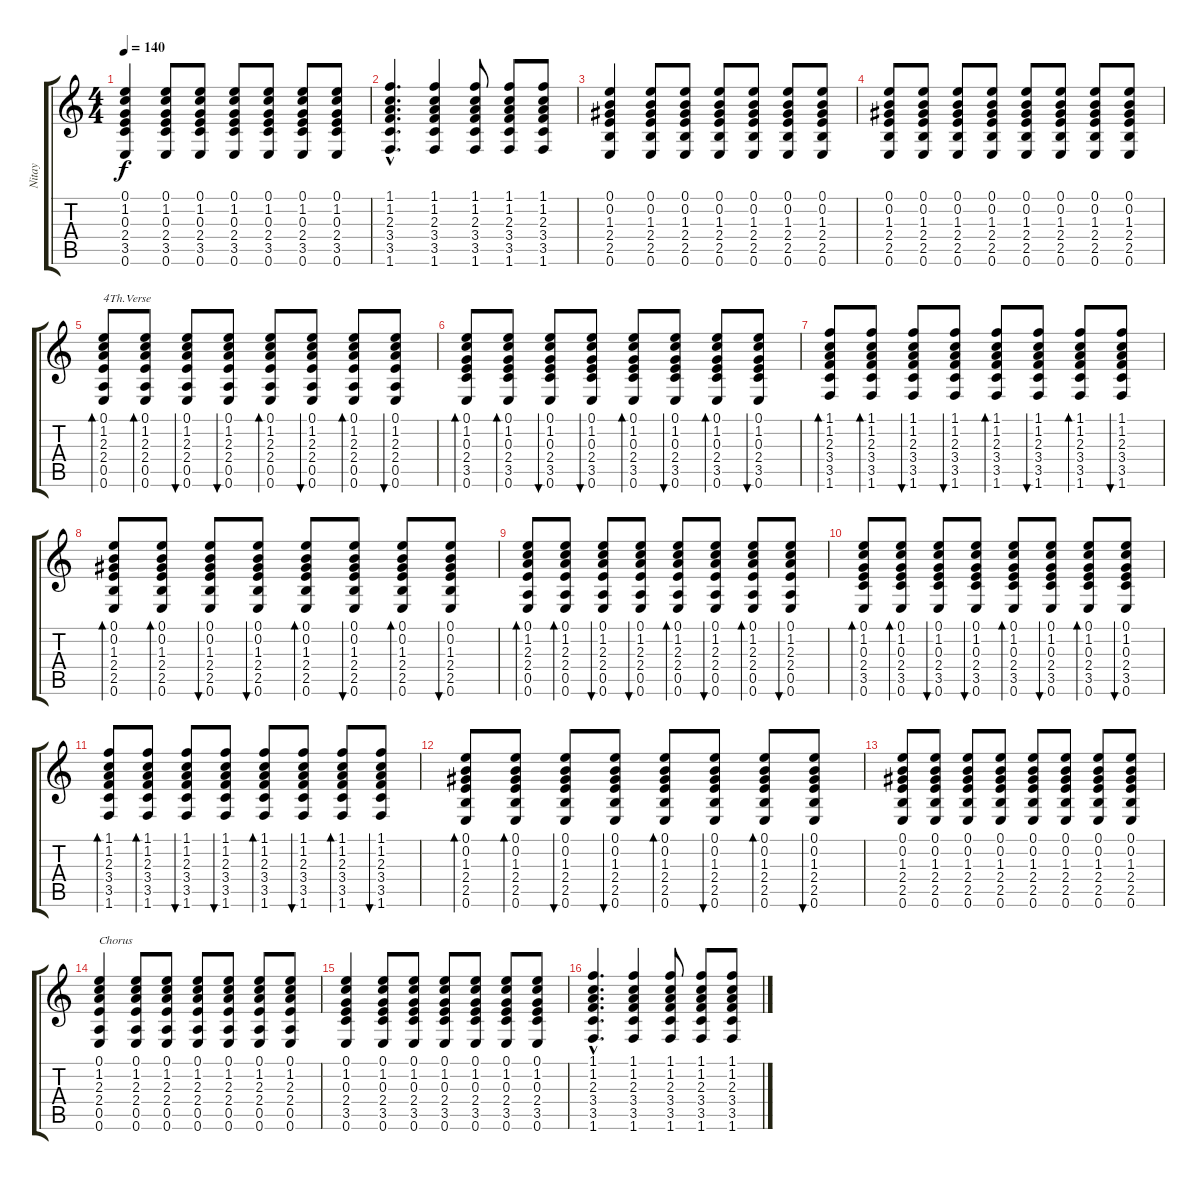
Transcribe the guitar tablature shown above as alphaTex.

\track ("Nitay" "Nitay") {instrument acousticguitarsteel}
\staff {score tabs}
\tuning (E4 B3 G3 D3 A2 E2) {hide}
\ts (4 4)
\tempo 140
\clef g2
\ks c
(0.1 1.2 0.3 2.4 3.5 0.6).4{dy f} (0.1 1.2 0.3 2.4 3.5 0.6).8 (0.1 1.2 0.3 2.4 3.5 0.6).8 (0.1 1.2 0.3 2.4 3.5 0.6).8 (0.1 1.2 0.3 2.4 3.5 0.6).8 (0.1 1.2 0.3 2.4 3.5 0.6).8 (0.1 1.2 0.3 2.4 3.5 0.6).8 |
(1.1{hac} 1.2{hac} 2.3{hac} 3.4{hac} 3.5{hac} 1.6{hac}).4{d} (1.1 1.2 2.3 3.4 3.5 1.6).4 (1.1 1.2 2.3 3.4 3.5 1.6).8 (1.1 1.2 2.3 3.4 3.5 1.6).8 (1.1 1.2 2.3 3.4 3.5 1.6).8 |
(0.1 0.2 1.3 2.4 2.5 0.6).4 (0.1 0.2 1.3 2.4 2.5 0.6).8 (0.1 0.2 1.3 2.4 2.5 0.6).8 (0.1 0.2 1.3 2.4 2.5 0.6).8 (0.1 0.2 1.3 2.4 2.5 0.6).8 (0.1 0.2 1.3 2.4 2.5 0.6).8 (0.1 0.2 1.3 2.4 2.5 0.6).8 |
(0.1 0.2 1.3 2.4 2.5 0.6).8 (0.1 0.2 1.3 2.4 2.5 0.6).8 (0.1 0.2 1.3 2.4 2.5 0.6).8 (0.1 0.2 1.3 2.4 2.5 0.6).8 (0.1 0.2 1.3 2.4 2.5 0.6).8 (0.1 0.2 1.3 2.4 2.5 0.6).8 (0.1 0.2 1.3 2.4 2.5 0.6).8 (0.1 0.2 1.3 2.4 2.5 0.6).8 |
(0.1 1.2 2.3 2.4 0.5 0.6).8{bd 30 txt "4Th.Verse"} (0.1 1.2 2.3 2.4 0.5 0.6).8{bd 30} (0.1 1.2 2.3 2.4 0.5 0.6).8{bu 30} (0.1 1.2 2.3 2.4 0.5 0.6).8{bu 30} (0.1 1.2 2.3 2.4 0.5 0.6).8{bd 30} (0.1 1.2 2.3 2.4 0.5 0.6).8{bu 30} (0.1 1.2 2.3 2.4 0.5 0.6).8{bd 30} (0.1 1.2 2.3 2.4 0.5 0.6).8{bu 30} |
(0.1 1.2 0.3 2.4 3.5 0.6).8{bd 30} (0.1 1.2 0.3 2.4 3.5 0.6).8{bd 30} (0.1 1.2 0.3 2.4 3.5 0.6).8{bu 30} (0.1 1.2 0.3 2.4 3.5 0.6).8{bu 30} (0.1 1.2 0.3 2.4 3.5 0.6).8{bd 30} (0.1 1.2 0.3 2.4 3.5 0.6).8{bu 30} (0.1 1.2 0.3 2.4 3.5 0.6).8{bd 30} (0.1 1.2 0.3 2.4 3.5 0.6).8{bu 30} |
(1.1 1.2 2.3 3.4 3.5 1.6).8{bd 30} (1.1 1.2 2.3 3.4 3.5 1.6).8{bd 30} (1.1 1.2 2.3 3.4 3.5 1.6).8{bu 30} (1.1 1.2 2.3 3.4 3.5 1.6).8{bu 30} (1.1 1.2 2.3 3.4 3.5 1.6).8{bd 30} (1.1 1.2 2.3 3.4 3.5 1.6).8{bu 30} (1.1 1.2 2.3 3.4 3.5 1.6).8{bd 30} (1.1 1.2 2.3 3.4 3.5 1.6).8{bu 30} |
(0.1 0.2 1.3 2.4 2.5 0.6).8{bd 30} (0.1 0.2 1.3 2.4 2.5 0.6).8{bd 30} (0.1 0.2 1.3 2.4 2.5 0.6).8{bu 30} (0.1 0.2 1.3 2.4 2.5 0.6).8{bu 30} (0.1 0.2 1.3 2.4 2.5 0.6).8{bd 30} (0.1 0.2 1.3 2.4 2.5 0.6).8{bu 30} (0.1 0.2 1.3 2.4 2.5 0.6).8{bd 30} (0.1 0.2 1.3 2.4 2.5 0.6).8{bu 30} |
(0.1 1.2 2.3 2.4 0.5 0.6).8{bd 30} (0.1 1.2 2.3 2.4 0.5 0.6).8{bd 30} (0.1 1.2 2.3 2.4 0.5 0.6).8{bu 30} (0.1 1.2 2.3 2.4 0.5 0.6).8{bu 30} (0.1 1.2 2.3 2.4 0.5 0.6).8{bd 30} (0.1 1.2 2.3 2.4 0.5 0.6).8{bu 30} (0.1 1.2 2.3 2.4 0.5 0.6).8{bd 30} (0.1 1.2 2.3 2.4 0.5 0.6).8{bu 30} |
(0.1 1.2 0.3 2.4 3.5 0.6).8{bd 30} (0.1 1.2 0.3 2.4 3.5 0.6).8{bd 30} (0.1 1.2 0.3 2.4 3.5 0.6).8{bu 30} (0.1 1.2 0.3 2.4 3.5 0.6).8{bu 30} (0.1 1.2 0.3 2.4 3.5 0.6).8{bd 30} (0.1 1.2 0.3 2.4 3.5 0.6).8{bu 30} (0.1 1.2 0.3 2.4 3.5 0.6).8{bd 30} (0.1 1.2 0.3 2.4 3.5 0.6).8{bu 30} |
(1.1 1.2 2.3 3.4 3.5 1.6).8{bd 30} (1.1 1.2 2.3 3.4 3.5 1.6).8{bd 30} (1.1 1.2 2.3 3.4 3.5 1.6).8{bu 30} (1.1 1.2 2.3 3.4 3.5 1.6).8{bu 30} (1.1 1.2 2.3 3.4 3.5 1.6).8{bd 30} (1.1 1.2 2.3 3.4 3.5 1.6).8{bu 30} (1.1 1.2 2.3 3.4 3.5 1.6).8{bd 30} (1.1 1.2 2.3 3.4 3.5 1.6).8{bu 30} |
(0.1 0.2 1.3 2.4 2.5 0.6).8{bd 30} (0.1 0.2 1.3 2.4 2.5 0.6).8{bd 30} (0.1 0.2 1.3 2.4 2.5 0.6).8{bu 30} (0.1 0.2 1.3 2.4 2.5 0.6).8{bu 30} (0.1 0.2 1.3 2.4 2.5 0.6).8{bd 30} (0.1 0.2 1.3 2.4 2.5 0.6).8{bu 30} (0.1 0.2 1.3 2.4 2.5 0.6).8{bd 30} (0.1 0.2 1.3 2.4 2.5 0.6).8{bu 30} |
(0.1 0.2 1.3 2.4 2.5 0.6).8 (0.1 0.2 1.3 2.4 2.5 0.6).8 (0.1 0.2 1.3 2.4 2.5 0.6).8 (0.1 0.2 1.3 2.4 2.5 0.6).8 (0.1 0.2 1.3 2.4 2.5 0.6).8 (0.1 0.2 1.3 2.4 2.5 0.6).8 (0.1 0.2 1.3 2.4 2.5 0.6).8 (0.1 0.2 1.3 2.4 2.5 0.6).8 |
(0.1 1.2 2.3 2.4 0.5 0.6).4{txt "Chorus "} (0.1 1.2 2.3 2.4 0.5 0.6).8 (0.1 1.2 2.3 2.4 0.5 0.6).8 (0.1 1.2 2.3 2.4 0.5 0.6).8 (0.1 1.2 2.3 2.4 0.5 0.6).8 (0.1 1.2 2.3 2.4 0.5 0.6).8 (0.1 1.2 2.3 2.4 0.5 0.6).8 |
(0.1 1.2 0.3 2.4 3.5 0.6).4 (0.1 1.2 0.3 2.4 3.5 0.6).8 (0.1 1.2 0.3 2.4 3.5 0.6).8 (0.1 1.2 0.3 2.4 3.5 0.6).8 (0.1 1.2 0.3 2.4 3.5 0.6).8 (0.1 1.2 0.3 2.4 3.5 0.6).8 (0.1 1.2 0.3 2.4 3.5 0.6).8 |
(1.1{hac} 1.2{hac} 2.3{hac} 3.4{hac} 3.5{hac} 1.6{hac}).4{d} (1.1 1.2 2.3 3.4 3.5 1.6).4 (1.1 1.2 2.3 3.4 3.5 1.6).8 (1.1 1.2 2.3 3.4 3.5 1.6).8 (1.1 1.2 2.3 3.4 3.5 1.6).8
